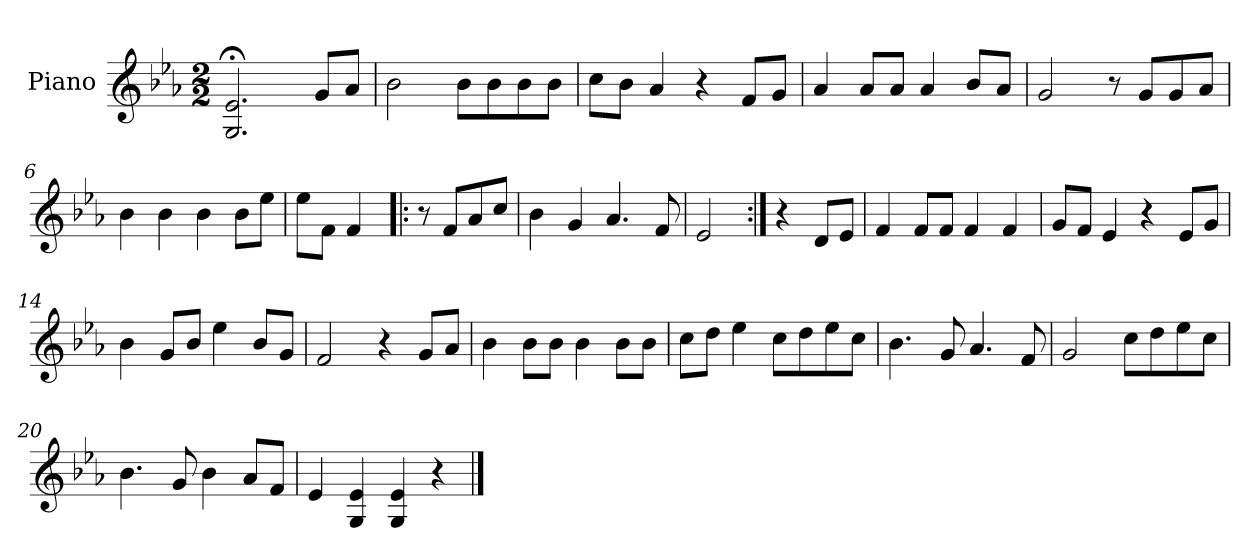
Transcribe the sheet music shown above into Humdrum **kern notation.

**kern
*part1
*staff1
*I"Piano
*I'Pno.
*clefG2
*k[b-e-a-]
*M2/2
=1
2.G;</ 2.e-;</
8g/L
8a-/J
=2
2b-\
8b-\L
8b-\
8b-\
8b-\J
=3
8cc\L
8b-\J
4a-/
4r
8f/L
8g/J
=4
4a-/
8a-/L
8a-/J
4a-/
8b-/L
8a-/J
=5
2g/
8r
8g/L
8g/
8a-/J
=6
4b-\
4b-\
4b-\
8b-\L
8ee-\J
=7
8ee-\L
8f\J
4f/
=8!|:
8r
8f/L
8a-/
8cc/J
!!LO:LB:g=z
=9
4b-\
4g/
4.a-/
8f/
!!LO:LB:g=z
=10
2e-/
=11:|!
4r
8d/L
8e-/J
=12
4f/
8f/L
8f/J
4f/
4f/
=13
8g/L
8f/J
4e-/
4r
8e-/L
8g/J
=14
4b-\
8g/L
8b-/J
4ee-\
8b-/L
8g/J
=15
2f/
4r
8g/L
8a-/J
=16
4b-\
8b-\L
8b-\J
4b-\
8b-\L
8b-\J
=17
8cc\L
8dd\J
4ee-\
8cc\L
8dd\
8ee-\
8cc\J
!!LO:LB:g=z
=18
4.b-\
8g/
4.a-/
8f/
=19
2g/
8cc\L
8dd\
8ee-\
8cc\J
=20
4.b-\
8g/
4b-\
8a-/L
8f/J
=21
4e-/
4G/ 4e-/
4G/ 4e-/
4r
==
*-
